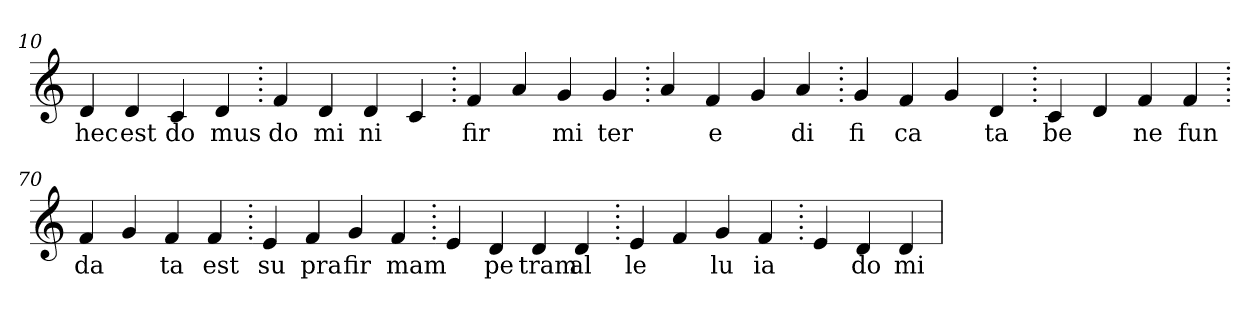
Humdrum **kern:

**kern	**text
*part1	*part1
*staff1	*staff1
*clefG2	*
=10.	=10.
4d	hec
4d	est
4c	do
4d	mus
=20.	=20.
4f	do
4d	mi
4d	ni
4c	.
=30.	=30.
4f	fir
4a	.
4g	mi
4g	ter
=40.	=40.
4a	.
4f	e
4g	.
4a	di
=50.	=50.
4g	fi
4f	ca
4g	.
4d	ta
=60.	=60.
4c	be
4d	.
4f	ne
4f	fun
=70.	=70.
4f	da
4g	.
4f	ta
4f	est
=80.	=80.
4e	su
4f	pra
4g	fir
4f	mam
=90.	=90.
4e	.
4d	pe
4d	tram
4d	al
=100.	=100.
4e	le
4f	.
4g	lu
4f	ia
=110.	=110.
4e	.
4d	do
4d	mi
=	=
*-	*-
